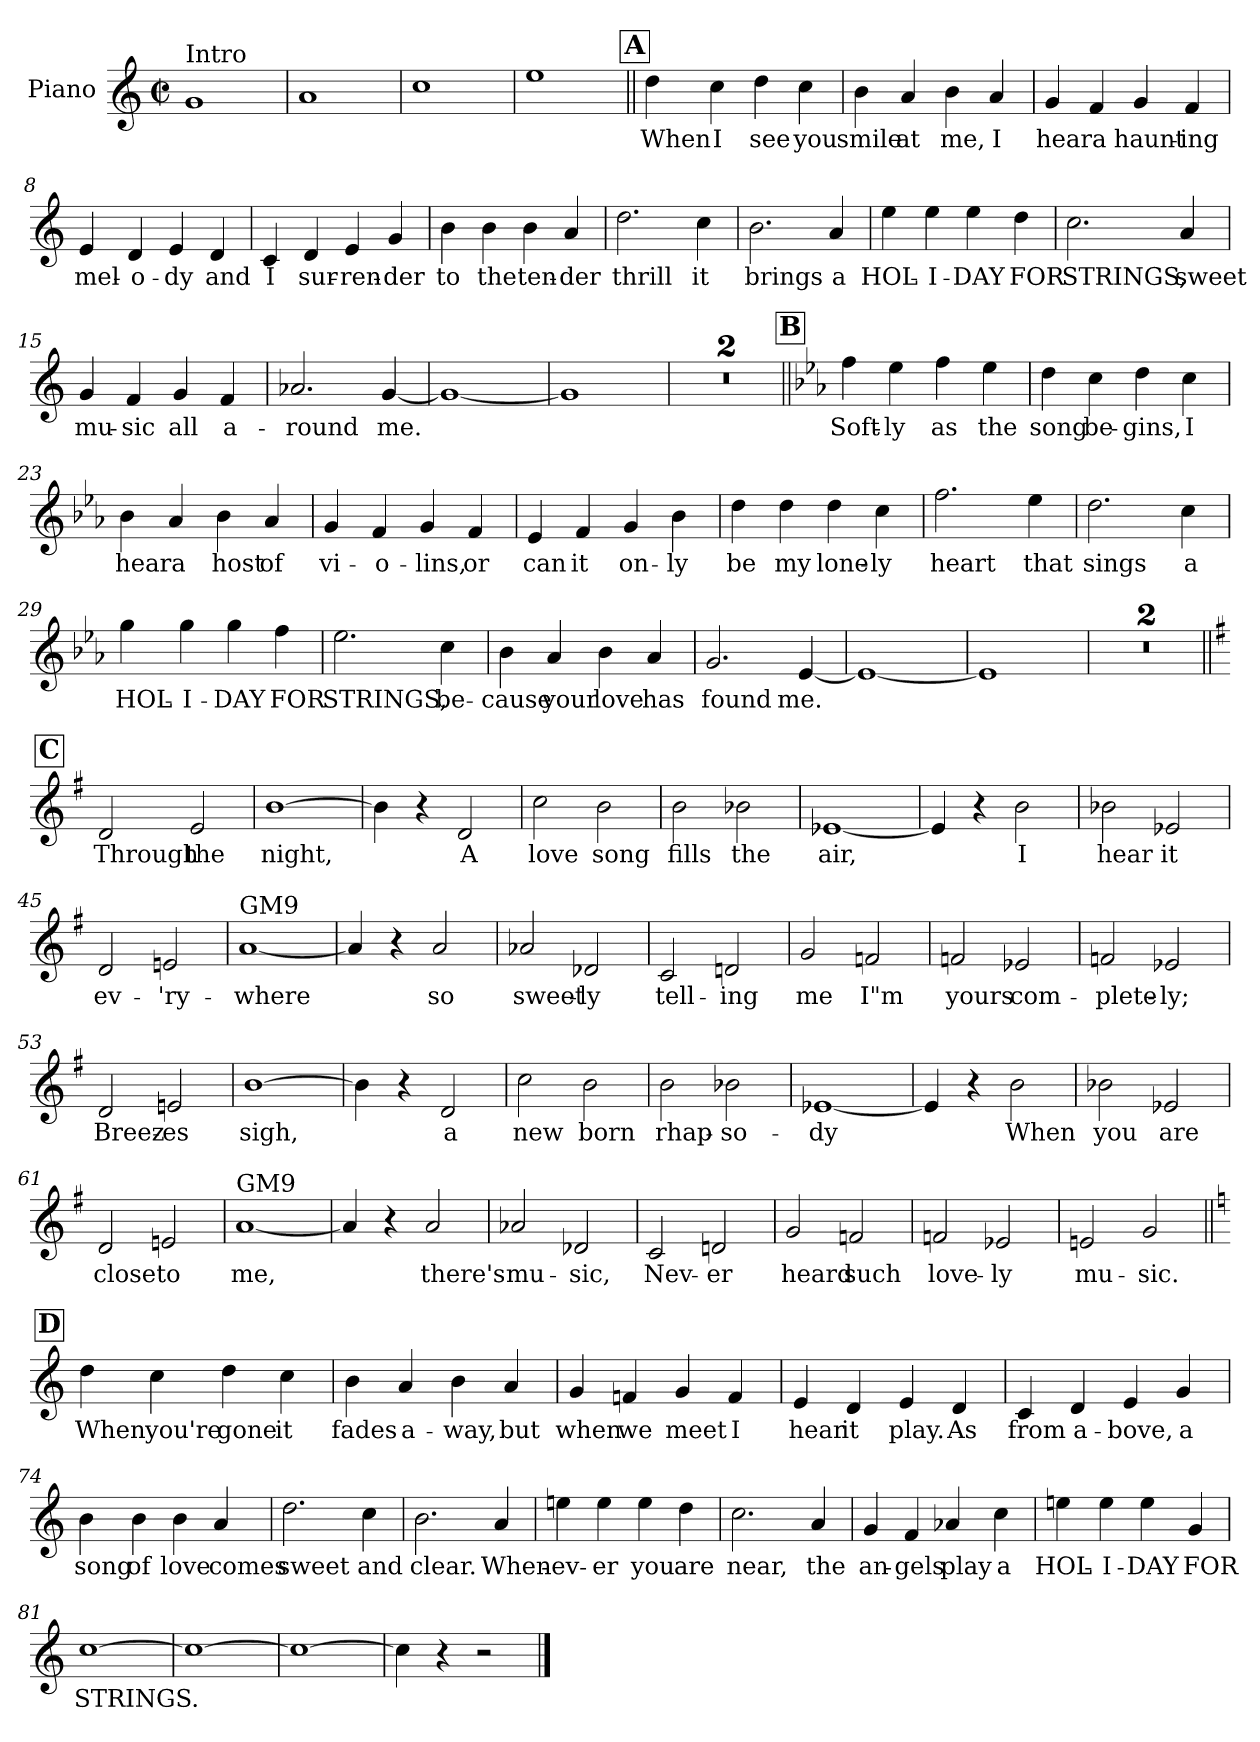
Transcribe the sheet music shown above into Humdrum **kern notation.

**kern	**text
*part1	*part1
*staff1	*staff1
*I"Piano	*
*I'Pno	*
*clefG2	*
*k[]	*
*C:	*
*M2/2	*
*met(c|)	*
=1	=1
!LO:TX:a:t=Intro	!
1g	.
=2	=2
1a	.
=3	=3
1cc	.
=4	=4
1ee	.
!!LO:LB:g=z
!!LO:REH:place=s1:a:t=A
=5||	=5||
4dd\	When
4cc\	I
4dd\	see
4cc\	you
=6	=6
4b\	smile
4a/	at
4b\	me,
4a/	I
=7	=7
4g/	hear
4f/	a
4g/	haunt-
4f/	-ing
=8	=8
4e/	mel-
4d/	-o-
4e/	-dy
4d/	and
!!LO:LB:g=z
=9	=9
4c/	I
4d/	sur-
4e/	-ren-
4g/	-der
=10	=10
4b\	to
4b\	the
4b\	ten-
4a/	-der
=11	=11
2.dd\	thrill
4cc\	it
=12	=12
2.b\	brings
4a/	a
!!LO:LB:g=z
=13	=13
4ee\	HOL-
4ee\	-I-
4ee\	-DAY
4dd\	FOR
=14	=14
2.cc\	STRINGS,
4a/	sweet
=15	=15
4g/	mu-
4f/	-sic
4g/	all
4f/	a-
=16	=16
2.a-X/	-round
[4g/	me.
!!LO:LB:g=z
=17	=17
1g_	.
=18	=18
1g]	.
=19	=19
1r	.
=20	=20
1r	.
!!LO:LB:g=z
!!LO:REH:place=s1:a:t=B
=21||	=21||
*k[b-e-a-]	*
*E-:	*
4ff\	Soft-
4ee-\	-ly
4ff\	as
4ee-\	the
=22	=22
4dd\	song
4cc\	be-
4dd\	-gins,
4cc\	I
=23	=23
4b-\	hear
4a-/	a
4b-\	host
4a-/	of
=24	=24
4g/	vi-
4f/	-o-
4g/	-lins,
4f/	or
!!LO:LB:g=z
=25	=25
4e-/	can
4f/	it
4g/	on-
4b-\	-ly
=26	=26
4dd\	be
4dd\	my
4dd\	lone-
4cc\	-ly
=27	=27
2.ff\	heart
4ee-\	that
=28	=28
2.dd\	sings
4cc\	a
!!LO:LB:g=z
=29	=29
4gg\	HOL-
4gg\	-I-
4gg\	-DAY
4ff\	FOR
=30	=30
2.ee-\	STRINGS,
4cc\	be-
=31	=31
4b-\	-cause
4a-/	your
4b-\	love
4a-/	has
=32	=32
2.g/	found
[4e-/	me.
!!LO:LB:g=z
=33	=33
1e-_	.
=34	=34
1e-]	.
=35	=35
1r	.
=36	=36
1r	.
!!LO:LB:g=z
!!LO:REH:place=s1:a:t=C
=37||	=37||
*k[f#]	*
*G:	*
2d/	Through
2e/	the
=38	=38
[1b	night,
=39	=39
4b\]	.
4r	.
2d/	A
=40	=40
2cc\	love
2b\	song
!!LO:LB:g=z
=41	=41
2b\	fills
2b-X\	the
=42	=42
[1e-X	air,
=43	=43
4e-/]	.
4r	.
2b\	I
=44	=44
2b-X\	hear
2e-X/	it
!!LO:PB:g=z
=45	=45
2d/	ev-
2en/	-'ry-
=46	=46
!LO:TX:a:t=GM9	!
[1a	-where
=47	=47
4a/]	.
4r	.
2a/	so
=48	=48
2a-X/	sweet-
2d-X/	-ly
!!LO:LB:g=z
=49	=49
2c/	tell-
2dn/	-ing
=50	=50
2g/	me
2fn/	I"m
=51	=51
2fn/	yours
2e-X/	com-
=52	=52
2fn/	-plete-
2e-X/	-ly;
!!LO:LB:g=z
=53	=53
2d/	Breez-
2en/	-es
=54	=54
[1b	sigh,
=55	=55
4b\]	.
4r	.
2d/	a
=56	=56
2cc\	new
2b\	born
!!LO:LB:g=z
=57	=57
2b\	rhap-
2b-X\	-so-
=58	=58
[1e-X	-dy
=59	=59
4e-/]	.
4r	.
2b\	When
=60	=60
2b-X\	you
2e-X/	are
!!LO:LB:g=z
=61	=61
2d/	close
2en/	to
=62	=62
!LO:TX:a:t=GM9	!
[1a	me,
=63	=63
4a/]	.
4r	.
2a/	there's
=64	=64
2a-X/	mu-
2d-X/	-sic,
!!LO:LB:g=z
=65	=65
2c/	Nev-
2dn/	-er
=66	=66
2g/	heard
2fn/	such
=67	=67
2fn/	love-
2e-X/	-ly
=68	=68
2en/	mu-
2g/	-sic.
!!LO:LB:g=z
!!LO:REH:place=s1:a:t=D
=69||	=69||
*k[]	*
*C:	*
4dd\	When
4cc\	you're
4dd\	gone
4cc\	it
=70	=70
4b\	fades
4a/	a-
4b\	-way,
4a/	but
=71	=71
4g/	when
4fn/	we
4g/	meet
4f/	I
=72	=72
4e/	hear
4d/	it
4e/	play.
4d/	As
!!LO:LB:g=z
=73	=73
4c/	from
4d/	a-
4e/	-bove,
4g/	a
=74	=74
4b\	song
4b\	of
4b\	love
4a/	comes
=75	=75
2.dd\	sweet
4cc\	and
=76	=76
2.b\	clear.
4a/	When-
!!LO:LB:g=z
=77	=77
4een\	-ev-
4ee\	-er
4ee\	you
4dd\	are
=78	=78
2.cc\	near,
4a/	the
=79	=79
4g/	an-
4f/	-gels
4a-X/	play
4cc\	a
=80	=80
4een\	HOL-
4ee\	-I-
4ee\	-DAY
4g/	FOR
!!LO:LB:g=z
=81	=81
[1cc	STRINGS.
=82	=82
1cc_	.
=83	=83
1cc_	.
=84	=84
4cc\]	.
4r	.
2r	.
==	==
*-	*-
